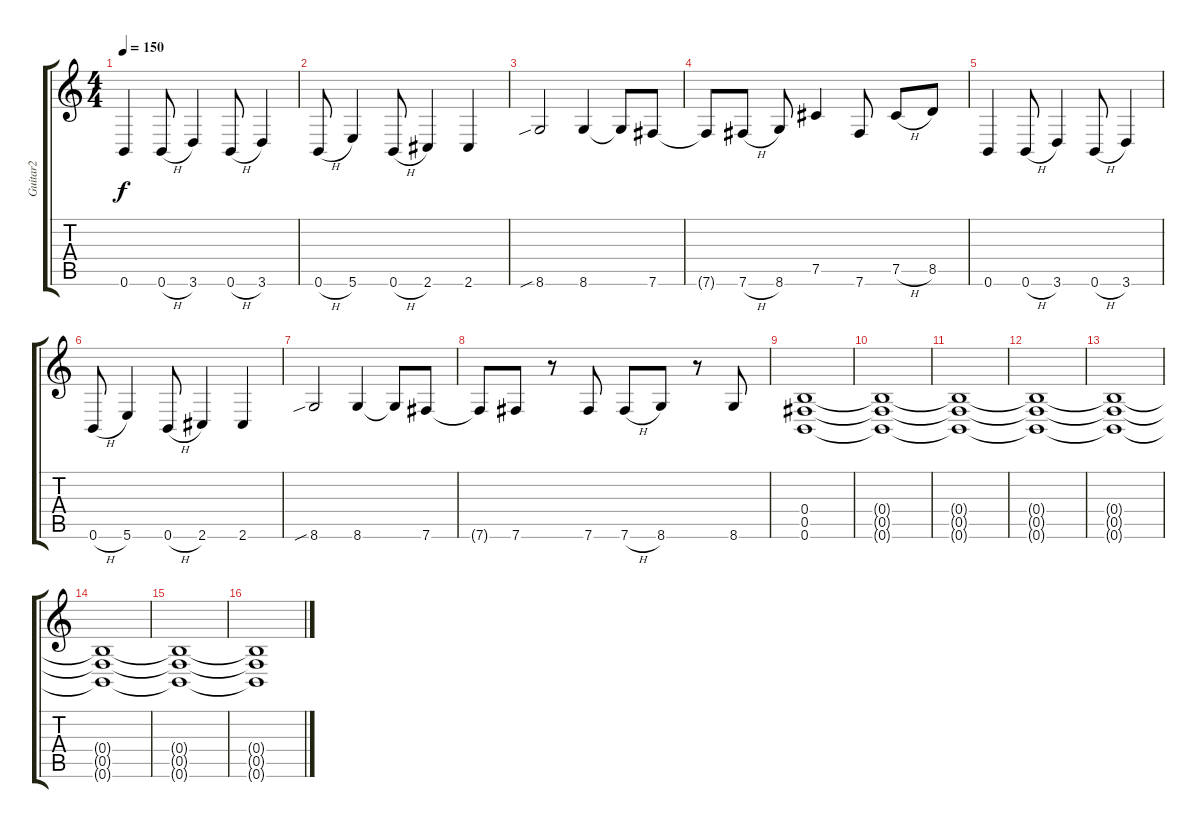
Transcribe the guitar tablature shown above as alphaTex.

\track ("Guitar2" "Guitar2") {instrument overdrivenguitar}
\staff {score tabs}
\tuning (Db4 Ab3 E3 B2 Gb2 B1) {hide}
\ts (4 4)
\tempo 150
\clef g2
\ks c
0.6.4{dy f instrument overdrivenguitar} 0.6{h}.8 3.6.4 0.6{h}.8 3.6.4 |
0.6{h}.8 5.6.4 0.6{h}.8 2.6.4 2.6.4 |
8.6{sib}.2 8.6.4 8.6{t}.8 7.6.8 |
7.6{t}.8 7.6{h}.8 8.6.8 7.5.4 7.6.8 7.5{h}.8 8.5.8 |
0.6.4 0.6{h}.8 3.6.4 0.6{h}.8 3.6.4 |
0.6{h}.8 5.6.4 0.6{h}.8 2.6.4 2.6.4 |
8.6{sib}.2 8.6.4 8.6{t}.8 7.6.8 |
7.6{t}.8 7.6.8 r.8 7.6.8 7.6{h}.8 8.6.8 r.8 8.6.8 |
(0.4 0.5 0.6).1{volume 8} |
(0.4{t} 0.5{t} 0.6{t}).1 |
(0.4{t} 0.5{t} 0.6{t}).1 |
(0.4{t} 0.5{t} 0.6{t}).1 |
(0.4{t} 0.5{t} 0.6{t}).1 |
(0.4{t} 0.5{t} 0.6{t}).1 |
(0.4{t} 0.5{t} 0.6{t}).1 |
(0.4{t} 0.5{t} 0.6{t}).1
